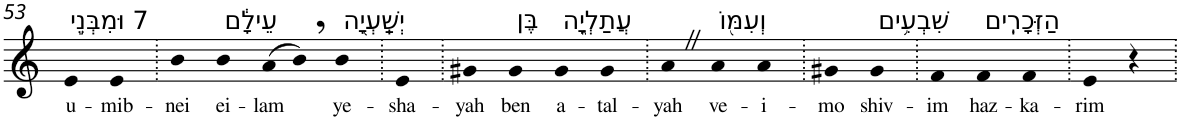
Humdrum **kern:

**kern	**text
*part1	*part1
*staff1	*staff1
*I"Piano	*
*I'Pno	*
!!LO:PB:g=z
*clefG2	*
*k[]	*
=53	=53
!LO:TX:a:t=7 וּמִבְּנֵ֣י	!
!	!LO:LY:b
4e	u-
!	!LO:LY:b
4e	-mib-
=54.	=54.
!	!LO:LY:b
4b	-nei
!LO:TX:a:t=עֵילָ֔ם	!
!	!LO:LY:b
4b	ei-
!	!LO:LY:b
(>8a	-lam
8b,)	.
!LO:TX:a:t=יְשַֽׁעְיָ֖ה	!
!	!LO:LY:b
4b	ye-
=55.	=55.
!	!LO:LY:b
4e	-sha-
=56.	=56.
!	!LO:LY:b
4g#X	-yah
!LO:TX:a:t=בֶּן	!
!	!LO:LY:b
4g#	ben
!LO:TX:a:t=עֲתַלְיָ֑ה	!
!	!LO:LY:b
4g#	a-
!	!LO:LY:b
4g#	-tal-
=57.	=57.
!	!LO:LY:b
4aZ	-yah
!LO:TX:a:t=וְעִמּ֖וֹ	!
!	!LO:LY:b
4a	ve-
!	!LO:LY:b
4a	-i-
=58.	=58.
!	!LO:LY:b
4g#X	-mo
!LO:TX:a:t=שִׁבְעִ֥ים	!
!	!LO:LY:b
4g#	shiv-
=59.	=59.
!	!LO:LY:b
4f	-im
!LO:TX:a:t=הַזְּכָרִֽים	!
!	!LO:LY:b
4f	haz-
!	!LO:LY:b
4f	-ka-
=60.	=60.
!	!LO:LY:b
4e	-rim
4r	.
=.	=.
*-	*-
